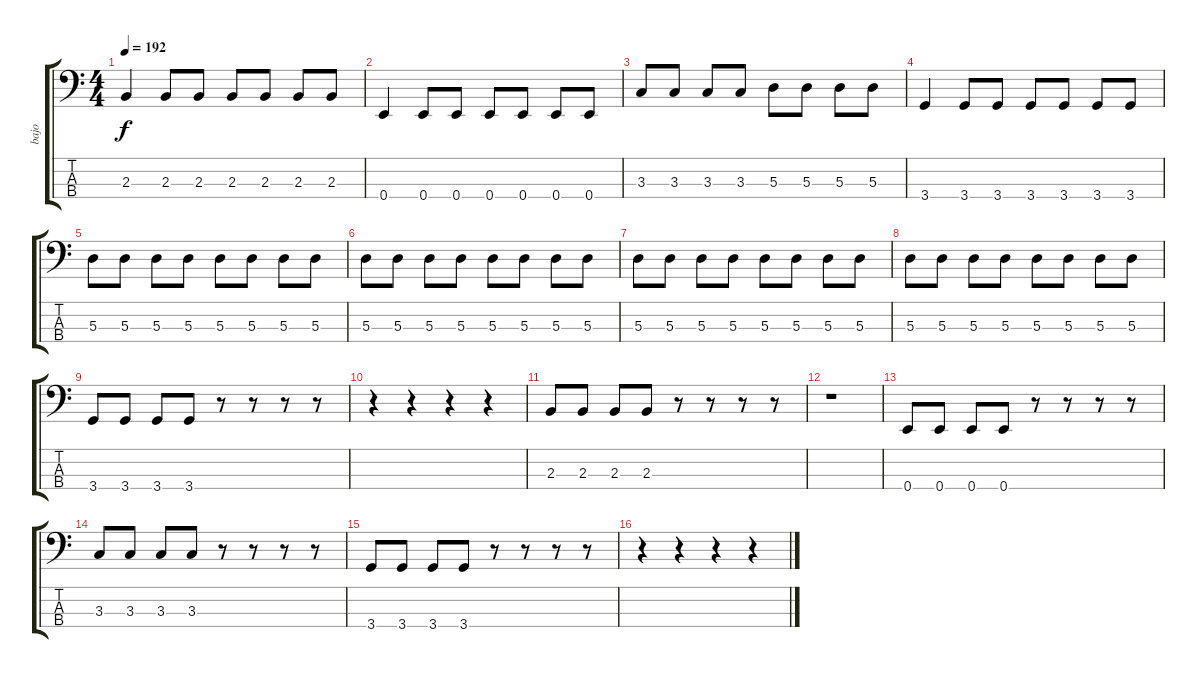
\track ("bajo" "bajo") {instrument electricbasspick}
\staff {score tabs}
\tuning (G2 D2 A1 E1) {hide}
\ts (4 4)
\tempo 192
\clef f4
\ks c
2.3.4{dy f} 2.3.8 2.3.8 2.3.8 2.3.8 2.3.8 2.3.8 |
0.4.4 0.4.8 0.4.8 0.4.8 0.4.8 0.4.8 0.4.8 |
3.3.8 3.3.8 3.3.8 3.3.8 5.3.8 5.3.8 5.3.8 5.3.8 |
3.4.4 3.4.8 3.4.8 3.4.8 3.4.8 3.4.8 3.4.8 |
5.3.8 5.3.8 5.3.8 5.3.8 5.3.8 5.3.8 5.3.8 5.3.8 |
5.3.8 5.3.8 5.3.8 5.3.8 5.3.8 5.3.8 5.3.8 5.3.8 |
5.3.8 5.3.8 5.3.8 5.3.8 5.3.8 5.3.8 5.3.8 5.3.8 |
5.3.8 5.3.8 5.3.8 5.3.8 5.3.8 5.3.8 5.3.8 5.3.8 |
3.4.8 3.4.8 3.4.8 3.4.8 r.8 r.8 r.8 r.8 |
r.4 r.4 r.4 r.4 |
2.3.8 2.3.8 2.3.8 2.3.8 r.8 r.8 r.8 r.8 |
r.1 |
0.4.8 0.4.8 0.4.8 0.4.8 r.8 r.8 r.8 r.8 |
3.3.8 3.3.8 3.3.8 3.3.8 r.8 r.8 r.8 r.8 |
3.4.8 3.4.8 3.4.8 3.4.8 r.8 r.8 r.8 r.8 |
r.4 r.4 r.4 r.4
